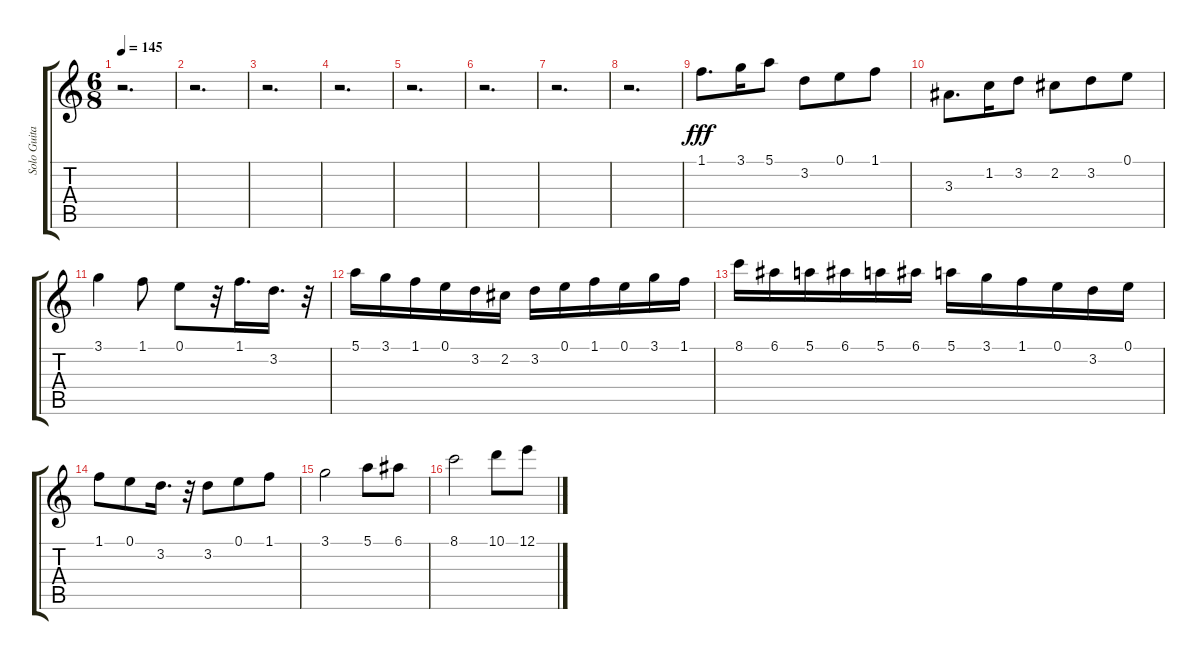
\track ("Solo Guitar2" "Solo Guita") {instrument distortionguitar}
\staff {score tabs}
\tuning (E4 B3 G3 D3 A2 E2) {hide}
\ts (6 8)
\tempo 145
\clef g2
\ks c
r.2{d dy fff} |
r.2{d} |
r.2{d} |
r.2{d} |
r.2{d} |
r.2{d} |
r.2{d} |
r.2{d} |
1.1.8{d} 3.1.16 5.1.8 3.2.8 0.1.8 1.1.8 |
3.3.8{d} 1.2.16 3.2.8 2.2.8 3.2.8 0.1.8 |
3.1.4 1.1.8 0.1.8 r.32 1.1.16{d} 3.2.16{d} r.32 |
5.1.16 3.1.16 1.1.16 0.1.16 3.2.16 2.2.16 3.2.16 0.1.16 1.1.16 0.1.16 3.1.16 1.1.16 |
8.1.16 6.1.16 5.1.16 6.1.16 5.1.16 6.1.16 5.1.16 3.1.16 1.1.16 0.1.16 3.2.16 0.1.16 |
1.1.8 0.1.8 3.2.16{d} r.32 3.2.8 0.1.8 1.1.8 |
3.1.2 5.1.8 6.1.8 |
8.1.2 10.1.8 12.1.8
